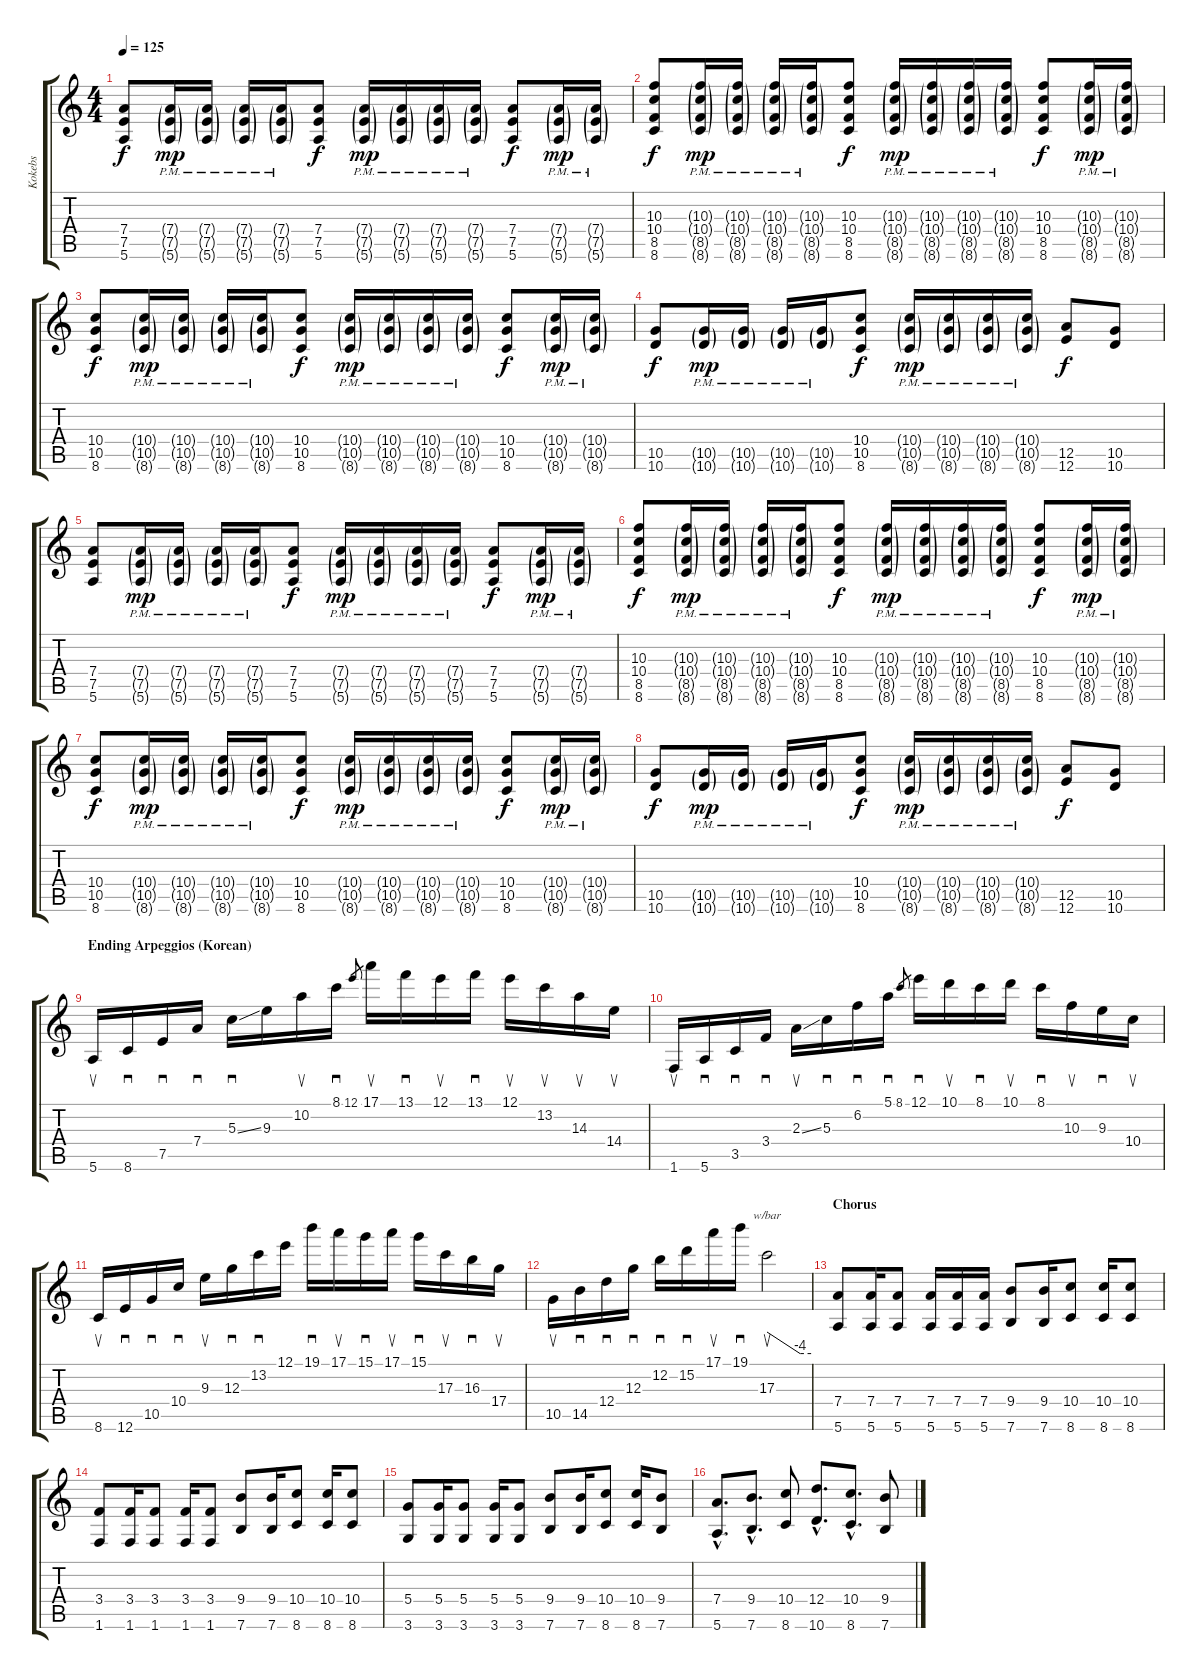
\track ("Kokebs" "Kokebs") {instrument overdrivenguitar}
\staff {score tabs}
\tuning (E4 B3 G3 D3 A2 E2) {hide}
\ts (4 4)
\tempo 125
\clef g2
\ks c
(7.4 7.5 5.6).8{dy f} (7.4{g pm} 7.5{g pm} 5.6{g pm}).16{dy mp} (7.4{g pm} 7.5{g pm} 5.6{g pm}).16 (7.4{g pm} 7.5{g pm} 5.6{g pm}).16 (7.4{g pm} 7.5{g pm} 5.6{g pm}).16 (7.4 7.5 5.6).8{dy f} (7.4{g pm} 7.5{g pm} 5.6{g pm}).16{dy mp} (7.4{g pm} 7.5{g pm} 5.6{g pm}).16 (7.4{g pm} 7.5{g pm} 5.6{g pm}).16 (7.4{g pm} 7.5{g pm} 5.6{g pm}).16 (7.4 7.5 5.6).8{dy f} (7.4{g pm} 7.5{g pm} 5.6{g pm}).16{dy mp} (7.4{g pm} 7.5{g pm} 5.6{g pm}).16 |
(10.3 10.4 8.5 8.6).8{dy f} (10.3{g pm} 10.4{g pm} 8.5{g pm} 8.6{g pm}).16{dy mp} (10.3{g pm} 10.4{g pm} 8.5{g pm} 8.6{g pm}).16 (10.3{g pm} 10.4{g pm} 8.5{g pm} 8.6{g pm}).16 (10.3{g pm} 10.4{g pm} 8.5{g pm} 8.6{g pm}).16 (10.3 10.4 8.5 8.6).8{dy f} (10.3{g pm} 10.4{g pm} 8.5{g pm} 8.6{g pm}).16{dy mp} (10.3{g pm} 10.4{g pm} 8.5{g pm} 8.6{g pm}).16 (10.3{g pm} 10.4{g pm} 8.5{g pm} 8.6{g pm}).16 (10.3{g pm} 10.4{g pm} 8.5{g pm} 8.6{g pm}).16 (10.3 10.4 8.5 8.6).8{dy f} (10.3{g pm} 10.4{g pm} 8.5{g pm} 8.6{g pm}).16{dy mp} (10.3{g pm} 10.4{g pm} 8.5{g pm} 8.6{g pm}).16 |
(10.4 10.5 8.6).8{dy f} (10.4{g pm} 10.5{g pm} 8.6{g pm}).16{dy mp} (10.4{g pm} 10.5{g pm} 8.6{g pm}).16 (10.4{g pm} 10.5{g pm} 8.6{g pm}).16 (10.4{g pm} 10.5{g pm} 8.6{g pm}).16 (10.4 10.5 8.6).8{dy f} (10.4{g pm} 10.5{g pm} 8.6{g pm}).16{dy mp} (10.4{g pm} 10.5{g pm} 8.6{g pm}).16 (10.4{g pm} 10.5{g pm} 8.6{g pm}).16 (10.4{g pm} 10.5{g pm} 8.6{g pm}).16 (10.4 10.5 8.6).8{dy f} (10.4{g pm} 10.5{g pm} 8.6{g pm}).16{dy mp} (10.4{g pm} 10.5{g pm} 8.6{g pm}).16 |
(10.5 10.6).8{dy f} (10.5{g pm} 10.6{g pm}).16{dy mp} (10.5{g pm} 10.6{g pm}).16 (10.5{g pm} 10.6{g pm}).16 (10.5{g pm} 10.6{g pm}).16 (10.4 10.5 8.6).8{dy f} (10.4{g pm} 10.5{g pm} 8.6{g pm}).16{dy mp} (10.4{g pm} 10.5{g pm} 8.6{g pm}).16 (10.4{g pm} 10.5{g pm} 8.6{g pm}).16 (10.4{g pm} 10.5{g pm} 8.6{g pm}).16 (12.5 12.6).8{dy f} (10.5 10.6).8 |
(7.4 7.5 5.6).8 (7.4{g pm} 7.5{g pm} 5.6{g pm}).16{dy mp} (7.4{g pm} 7.5{g pm} 5.6{g pm}).16 (7.4{g pm} 7.5{g pm} 5.6{g pm}).16 (7.4{g pm} 7.5{g pm} 5.6{g pm}).16 (7.4 7.5 5.6).8{dy f} (7.4{g pm} 7.5{g pm} 5.6{g pm}).16{dy mp} (7.4{g pm} 7.5{g pm} 5.6{g pm}).16 (7.4{g pm} 7.5{g pm} 5.6{g pm}).16 (7.4{g pm} 7.5{g pm} 5.6{g pm}).16 (7.4 7.5 5.6).8{dy f} (7.4{g pm} 7.5{g pm} 5.6{g pm}).16{dy mp} (7.4{g pm} 7.5{g pm} 5.6{g pm}).16 |
(10.3 10.4 8.5 8.6).8{dy f} (10.3{g pm} 10.4{g pm} 8.5{g pm} 8.6{g pm}).16{dy mp} (10.3{g pm} 10.4{g pm} 8.5{g pm} 8.6{g pm}).16 (10.3{g pm} 10.4{g pm} 8.5{g pm} 8.6{g pm}).16 (10.3{g pm} 10.4{g pm} 8.5{g pm} 8.6{g pm}).16 (10.3 10.4 8.5 8.6).8{dy f} (10.3{g pm} 10.4{g pm} 8.5{g pm} 8.6{g pm}).16{dy mp} (10.3{g pm} 10.4{g pm} 8.5{g pm} 8.6{g pm}).16 (10.3{g pm} 10.4{g pm} 8.5{g pm} 8.6{g pm}).16 (10.3{g pm} 10.4{g pm} 8.5{g pm} 8.6{g pm}).16 (10.3 10.4 8.5 8.6).8{dy f} (10.3{g pm} 10.4{g pm} 8.5{g pm} 8.6{g pm}).16{dy mp} (10.3{g pm} 10.4{g pm} 8.5{g pm} 8.6{g pm}).16 |
(10.4 10.5 8.6).8{dy f} (10.4{g pm} 10.5{g pm} 8.6{g pm}).16{dy mp} (10.4{g pm} 10.5{g pm} 8.6{g pm}).16 (10.4{g pm} 10.5{g pm} 8.6{g pm}).16 (10.4{g pm} 10.5{g pm} 8.6{g pm}).16 (10.4 10.5 8.6).8{dy f} (10.4{g pm} 10.5{g pm} 8.6{g pm}).16{dy mp} (10.4{g pm} 10.5{g pm} 8.6{g pm}).16 (10.4{g pm} 10.5{g pm} 8.6{g pm}).16 (10.4{g pm} 10.5{g pm} 8.6{g pm}).16 (10.4 10.5 8.6).8{dy f} (10.4{g pm} 10.5{g pm} 8.6{g pm}).16{dy mp} (10.4{g pm} 10.5{g pm} 8.6{g pm}).16 |
(10.5 10.6).8{dy f} (10.5{g pm} 10.6{g pm}).16{dy mp} (10.5{g pm} 10.6{g pm}).16 (10.5{g pm} 10.6{g pm}).16 (10.5{g pm} 10.6{g pm}).16 (10.4 10.5 8.6).8{dy f} (10.4{g pm} 10.5{g pm} 8.6{g pm}).16{dy mp} (10.4{g pm} 10.5{g pm} 8.6{g pm}).16 (10.4{g pm} 10.5{g pm} 8.6{g pm}).16 (10.4{g pm} 10.5{g pm} 8.6{g pm}).16 (12.5 12.6).8{dy f} (10.5 10.6).8 |
\section ("" "Ending Arpeggios (Korean)")
5.6.16{su volume 14} 8.6.16{sd} 7.5.16{sd} 7.4.16{sd} 5.3{ss}.16{sd} 9.3.16 10.2.16{su} 8.1.16{sd} 12.1.8{gr} 17.1.16{su} 13.1.16{sd} 12.1.16{su} 13.1.16{sd} 12.1.16{su} 13.2.16{su} 14.3.16{su} 14.4.16{su} |
1.6.16{su} 5.6.16{sd} 3.5.16{sd} 3.4.16{sd} 2.3{ss}.16{su} 5.3.16{sd} 6.2.16{sd} 5.1.16{sd} 8.1.8{gr} 12.1.16{sd} 10.1.16{su} 8.1.16{sd} 10.1.16{su} 8.1.16{sd} 10.3.16{su} 9.3.16{sd} 10.4.16{su} |
8.6.16{su} 12.6.16{sd} 10.5.16{sd} 10.4.16{sd} 9.3.16{su} 12.3.16{sd} 13.2.16{sd} 12.1.16 19.1.16{sd} 17.1.16{su} 15.1.16{sd} 17.1.16{su} 15.1.16{sd} 17.3.16{su} 16.3.16{sd} 17.4.16{su} |
10.5.16{su} 14.5.16{sd} 12.4.16{sd} 12.3.16{sd} 12.2.16{sd} 15.2.16{sd} 17.1.16{su} 19.1.16{sd} 17.3.2{su tbe (custom default 0 0 45 -16 60 -16)} |
\section ("" "Chorus")
(7.4 5.6).8{volume 13} (7.4 5.6).16 (7.4 5.6).8 (7.4 5.6).16 (7.4 5.6).16 (7.4 5.6).16 (9.4 7.6).8 (9.4 7.6).16 (10.4 8.6).8 (10.4 8.6).16 (10.4 8.6).8 |
(3.4 1.6).8 (3.4 1.6).16 (3.4 1.6).8 (3.4 1.6).16 (3.4 1.6).8 (9.4 7.6).8 (9.4 7.6).16 (10.4 8.6).8 (10.4 8.6).16 (10.4 8.6).8 |
(5.4 3.6).8 (5.4 3.6).16 (5.4 3.6).8 (5.4 3.6).16 (5.4 3.6).8 (9.4 7.6).8 (9.4 7.6).16 (10.4 8.6).8 (10.4 8.6).16 (9.4 7.6).8 |
(7.4{hac} 5.6{hac}).8{d} (9.4{hac} 7.6{hac}).8{d} (10.4 8.6).8 (12.4{hac} 10.6{hac}).8{d} (10.4{hac} 8.6{hac}).8{d} (9.4 7.6).8
